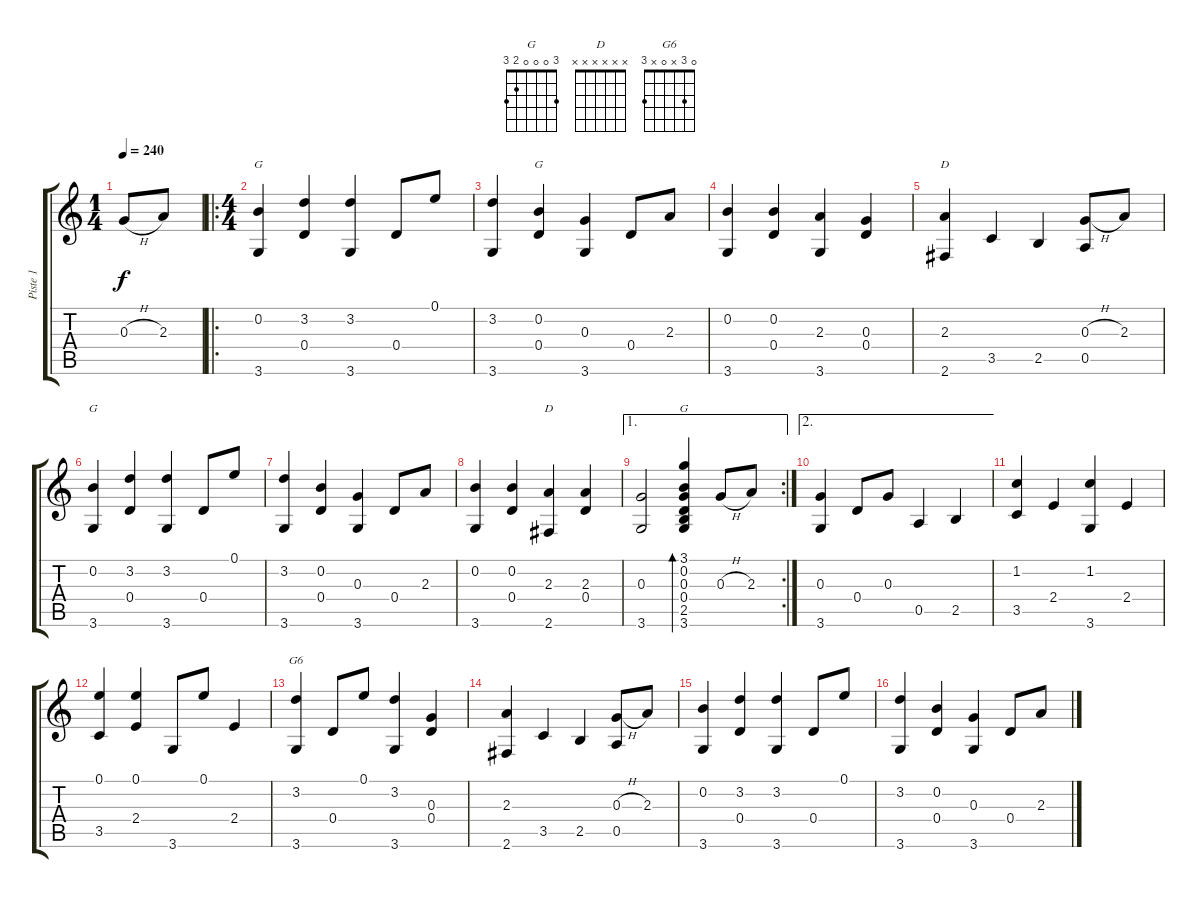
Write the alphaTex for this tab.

\track ("Piste 1" "Piste 1") {instrument acousticguitarsteel}
\staff {score tabs}
\tuning (E4 B3 G3 D3 A2 E2) {hide}
\chord ("G" x 0 x x x 3)
\chord ("G" x 0 x 0 x 3)
\chord ("D" x x 2 0 x 2)
\chord ("G" x x x x x x) {firstfret 0}
\chord ("D" x x x x x x) {firstfret 0}
\chord ("G" 3 0 0 0 2 3)
\chord ("G6" 0 3 x 0 x 3)
\ts (1 4)
\tempo 240
\clef g2
\ks c
0.3{h}.8{dy f instrument acousticguitarsteel} 2.3.8 |
\ro
\ts (4 4)
(0.2 3.6).4{ch "G"} (3.2 0.4).4 (3.2 3.6).4 0.4.8 0.1.8 |
(3.2 3.6).4 (0.2 0.4).4{ch "G"} (0.3 3.6).4 0.4.8 2.3.8 |
(0.2 3.6).4 (0.2 0.4).4 (2.3 3.6).4 (0.3 0.4).4 |
(2.3 2.6).4{ch "D"} 3.5.4 2.5.4 (0.3{h} 0.5).8 2.3.8 |
(0.2 3.6).4{ch "G"} (3.2 0.4).4 (3.2 3.6).4 0.4.8 0.1.8 |
(3.2 3.6).4 (0.2 0.4).4 (0.3 3.6).4 0.4.8 2.3.8 |
(0.2 3.6).4 (0.2 0.4).4 (2.3 2.6).4{ch "D"} (2.3 0.4).4 |
\ae 1
\rc 2
(0.3 3.6).2 (3.1 0.2 0.3 0.4 2.5 3.6).4{bd 60 ch "G"} 0.3{h}.8 2.3.8 |
\ae 2
(0.3 3.6).4 0.4.8 0.3.8 0.5.4 2.5.4 |
(1.2 3.5).4 2.4.4 (1.2 3.6).4 2.4.4 |
(0.1 3.5).4 (0.1 2.4).4 3.6.8 0.1.8 2.4.4 |
(3.2 3.6).4{ch "G6"} 0.4.8 0.1.8 (3.2 3.6).4 (0.3 0.4).4 |
(2.3 2.6).4 3.5.4 2.5.4 (0.3{h} 0.5).8 2.3.8 |
(0.2 3.6).4 (3.2 0.4).4 (3.2 3.6).4 0.4.8 0.1.8 |
(3.2 3.6).4 (0.2 0.4).4 (0.3 3.6).4 0.4.8 2.3.8
